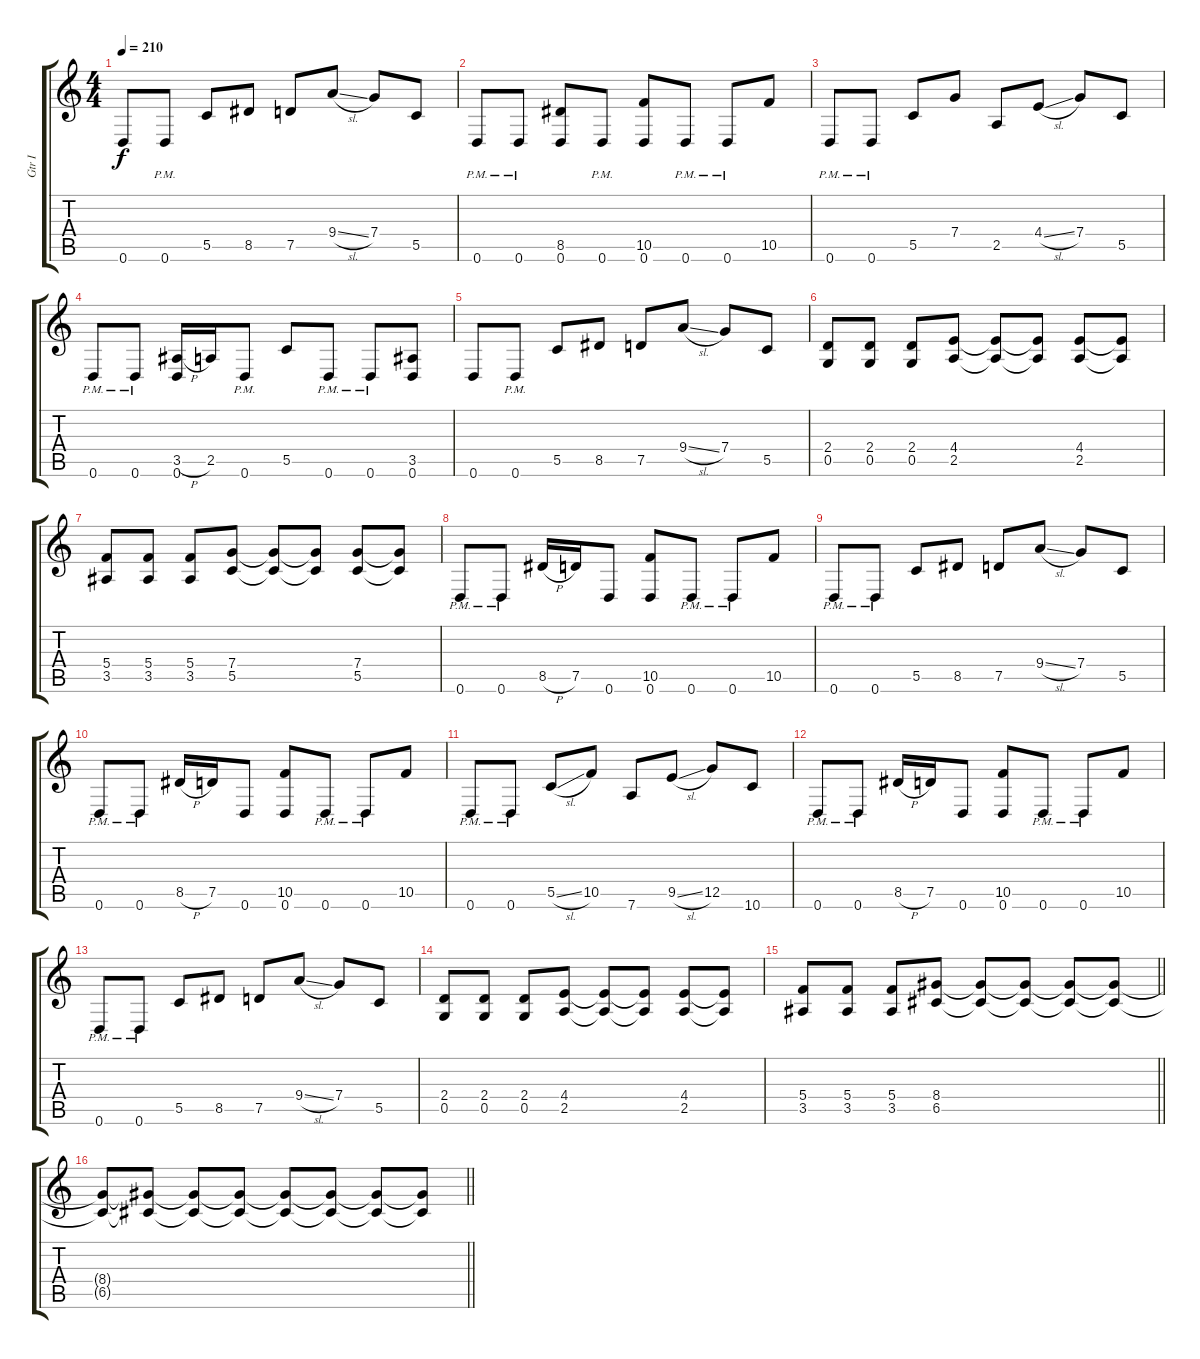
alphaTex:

\track ("Gtr I" "Gtr I") {instrument distortionguitar}
\staff {score tabs}
\tuning (D4 A3 F3 C3 G2 D2) {hide}
\ts (4 4)
\tempo 210
\clef g2
\ks c
0.6.8{dy f} 0.6{pm}.8 5.5.8 8.5.8 7.5.8 9.4{sl}.8 7.4.8 5.5.8 |
0.6{pm}.8 0.6{pm}.8 (8.5 0.6).8 0.6{pm}.8 (10.5 0.6).8 0.6{pm}.8 0.6{pm}.8 10.5.8 |
0.6{pm}.8 0.6{pm}.8 5.5.8 7.4.8 2.5.8 4.4{sl}.8 7.4.8 5.5.8 |
0.6{pm}.8 0.6{pm}.8 (3.5{h} 0.6).16 2.5.16 0.6{pm}.8 5.5.8 0.6{pm}.8 0.6{pm}.8 (3.5 0.6).8 |
0.6.8 0.6{pm}.8 5.5.8 8.5.8 7.5.8 9.4{sl}.8 7.4.8 5.5.8 |
(2.4 0.5).8 (2.4 0.5).8 (2.4 0.5).8 (4.4 2.5).8 (4.4{t} 2.5{t}).8 (4.4{t} 2.5{t}).8 (4.4 2.5).8 (4.4{t} 2.5{t}).8 |
(5.4 3.5).8 (5.4 3.5).8 (5.4 3.5).8 (7.4 5.5).8 (7.4{t} 5.5{t}).8 (7.4{t} 5.5{t}).8 (7.4 5.5).8 (7.4{t} 5.5{t}).8 |
0.6{pm}.8 0.6{pm}.8 8.5{h}.16 7.5.16 0.6.8 (10.5 0.6).8 0.6{pm}.8 0.6{pm}.8 10.5.8 |
0.6{pm}.8 0.6{pm}.8 5.5.8 8.5.8 7.5.8 9.4{sl}.8 7.4.8 5.5.8 |
0.6{pm}.8 0.6{pm}.8 8.5{h}.16 7.5.16 0.6.8 (10.5 0.6).8 0.6{pm}.8 0.6{pm}.8 10.5.8 |
0.6{pm}.8 0.6{pm}.8 5.5{sl}.8 10.5.8 7.6.8 9.5{sl}.8 12.5.8 10.6.8 |
0.6{pm}.8 0.6{pm}.8 8.5{h}.16 7.5.16 0.6.8 (10.5 0.6).8 0.6{pm}.8 0.6{pm}.8 10.5.8 |
0.6{pm}.8 0.6{pm}.8 5.5.8 8.5.8 7.5.8 9.4{sl}.8 7.4.8 5.5.8 |
(2.4 0.5).8 (2.4 0.5).8 (2.4 0.5).8 (4.4 2.5).8 (4.4{t} 2.5{t}).8 (4.4{t} 2.5{t}).8 (4.4 2.5).8 (4.4{t} 2.5{t}).8 |
\barLineRight lightlight
(5.4 3.5).8 (5.4 3.5).8 (5.4 3.5).8 (8.4 6.5).8 (8.4{t} 6.5{t}).8 (8.4{t} 6.5{t}).8 (8.4{t} 6.5{t}).8 (8.4{t} 6.5{t}).8 |
\barLineRight lightlight
(8.4{t} 6.5{t}).8 (8.4{t} 6.5{t}).8 (8.4{t} 6.5{t}).8 (8.4{t} 6.5{t}).8 (8.4{t} 6.5{t}).8 (8.4{t} 6.5{t}).8 (8.4{t} 6.5{t}).8 (8.4{t} 6.5{t}).8
